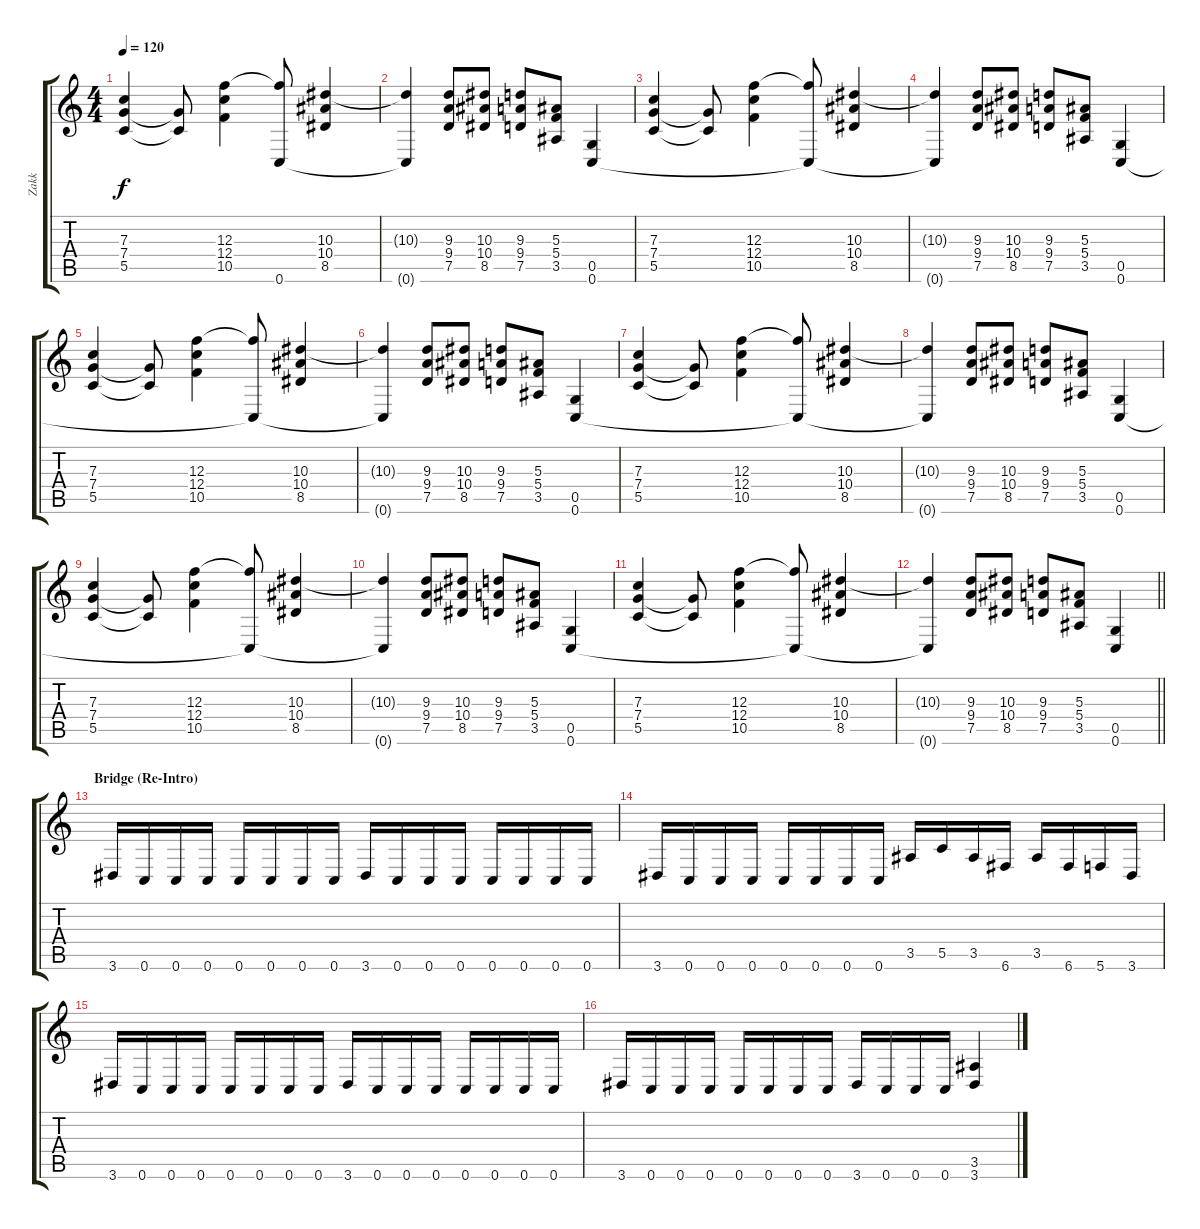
\track ("Zakk" "Zakk") {instrument distortionguitar}
\staff {score tabs}
\tuning (D4 A3 F3 C3 G2 C2) {hide}
\ts (4 4)
\tempo 120
\clef g2
\ks c
(7.3 7.4 5.5).4{dy f} (7.4{t} 5.5{t}).8 (12.3 12.4 10.5).4 (12.3{t} 0.6{t}).8 (10.3 10.4 8.5).4 |
(10.3{t} 0.6{t}).4 (9.3 9.4 7.5).8 (10.3 10.4 8.5).8 (9.3 9.4 7.5).8 (5.3 5.4 3.5).8 (0.5 0.6).4 |
(7.3 7.4 5.5).4 (7.4{t} 5.5{t}).8 (12.3 12.4 10.5).4 (12.3{t} 0.6{t}).8 (10.3 10.4 8.5).4 |
(10.3{t} 0.6{t}).4 (9.3 9.4 7.5).8 (10.3 10.4 8.5).8 (9.3 9.4 7.5).8 (5.3 5.4 3.5).8 (0.5 0.6).4 |
(7.3 7.4 5.5).4 (7.4{t} 5.5{t}).8 (12.3 12.4 10.5).4 (12.3{t} 0.6{t}).8 (10.3 10.4 8.5).4 |
(10.3{t} 0.6{t}).4 (9.3 9.4 7.5).8 (10.3 10.4 8.5).8 (9.3 9.4 7.5).8 (5.3 5.4 3.5).8 (0.5 0.6).4 |
(7.3 7.4 5.5).4 (7.4{t} 5.5{t}).8 (12.3 12.4 10.5).4 (12.3{t} 0.6{t}).8 (10.3 10.4 8.5).4 |
(10.3{t} 0.6{t}).4 (9.3 9.4 7.5).8 (10.3 10.4 8.5).8 (9.3 9.4 7.5).8 (5.3 5.4 3.5).8 (0.5 0.6).4 |
(7.3 7.4 5.5).4 (7.4{t} 5.5{t}).8 (12.3 12.4 10.5).4 (12.3{t} 0.6{t}).8 (10.3 10.4 8.5).4 |
(10.3{t} 0.6{t}).4 (9.3 9.4 7.5).8 (10.3 10.4 8.5).8 (9.3 9.4 7.5).8 (5.3 5.4 3.5).8 (0.5 0.6).4 |
(7.3 7.4 5.5).4 (7.4{t} 5.5{t}).8 (12.3 12.4 10.5).4 (12.3{t} 0.6{t}).8 (10.3 10.4 8.5).4 |
\barLineRight lightlight
(10.3{t} 0.6{t}).4 (9.3 9.4 7.5).8 (10.3 10.4 8.5).8 (9.3 9.4 7.5).8 (5.3 5.4 3.5).8 (0.5 0.6).4 |
\section ("" "Bridge (Re-Intro)")
3.6.16 0.6.16 0.6.16 0.6.16 0.6.16 0.6.16 0.6.16 0.6.16 3.6.16 0.6.16 0.6.16 0.6.16 0.6.16 0.6.16 0.6.16 0.6.16 |
3.6.16 0.6.16 0.6.16 0.6.16 0.6.16 0.6.16 0.6.16 0.6.16 3.5.16 5.5.16 3.5.16 6.6.16 3.5.16 6.6.16 5.6.16 3.6.16 |
3.6.16 0.6.16 0.6.16 0.6.16 0.6.16 0.6.16 0.6.16 0.6.16 3.6.16 0.6.16 0.6.16 0.6.16 0.6.16 0.6.16 0.6.16 0.6.16 |
3.6.16 0.6.16 0.6.16 0.6.16 0.6.16 0.6.16 0.6.16 0.6.16 3.6.16 0.6.16 0.6.16 0.6.16 (3.5 3.6).4
